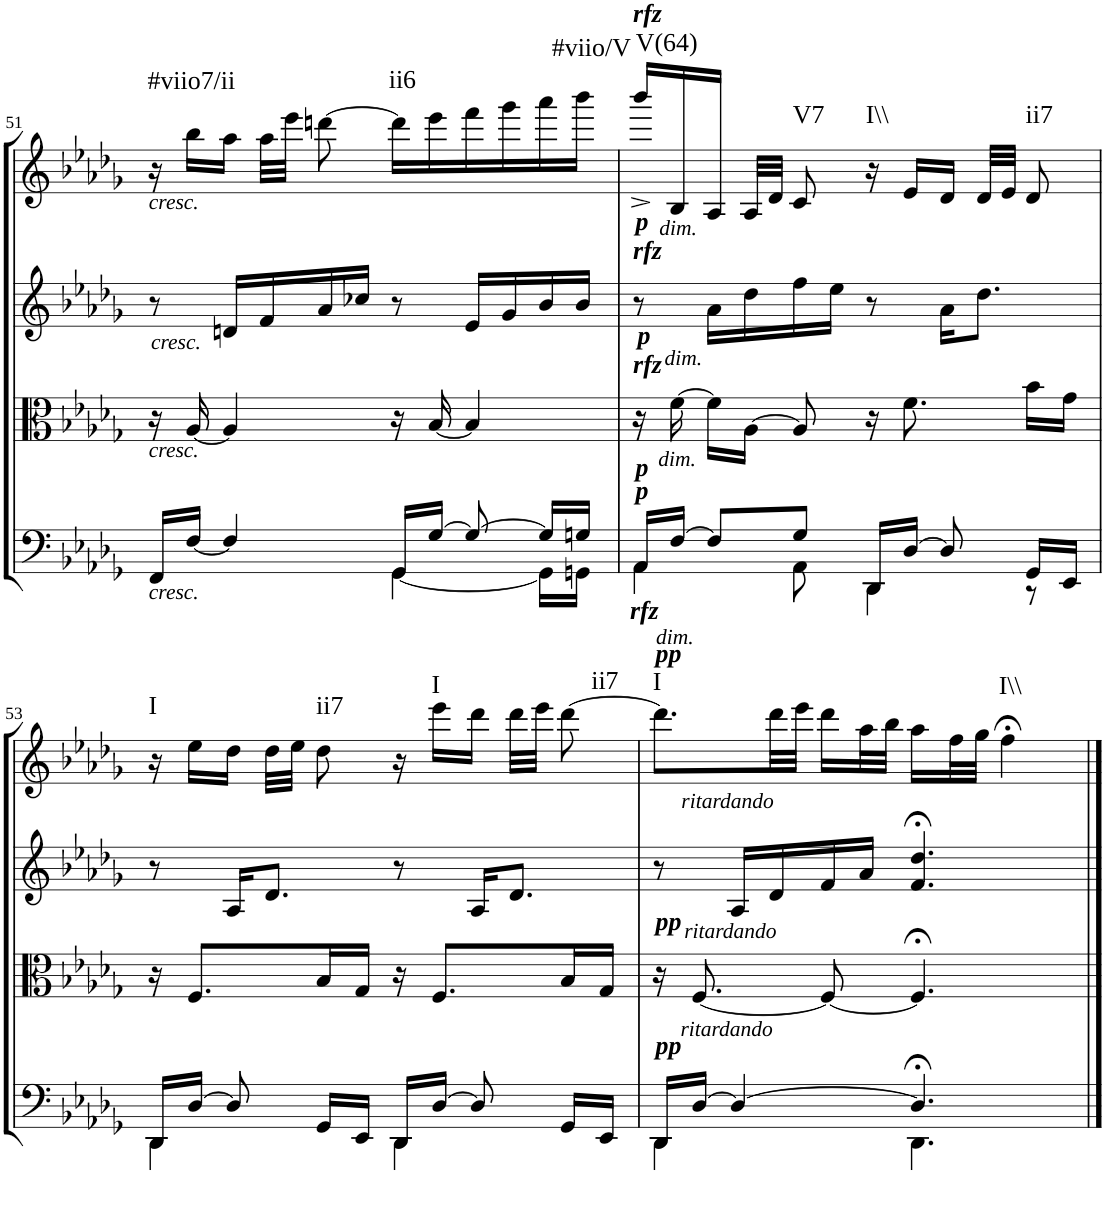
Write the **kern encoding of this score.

**kern	**kern	**kern	**kern	**harte
*part4	*part3	*part2	*part1	*part1
*staff4	*staff3	*staff2	*staff1	*
*I"Cello	*I"Viola	*I"2nd Violin	*I"1st Violin	*
*	*I'Vla	*I'Vln	*I'Vln	*
!!LO:PB:g=z
*clefF4	*clefC3	*clefG2	*clefG2	*
*k[b-e-a-d-g-]	*k[b-e-a-d-g-]	*k[b-e-a-d-g-]	*k[b-e-a-d-g-]	*
*D-:	*D-:	*D-:	*D-:	*
*M6/8	*M6/8	*M6/8	*M6/8	*
=51	=51	=51	=51	=51
*^	*	*	*	*
!	!	!	!	!LO:TX:b:i:t=cresc.	!
!	!	!LO:TX:a:i:t=cresc.	!	!	!
!	!	!LO:TX:b:i:t=cresc.	!	!	!
!LO:TX:b:i:t=cresc.	!	!	!	!	!LO:H:kt=#viio7/ii
16FF/LL	4.ryy	16r	8r	16r	N
[16F/JJ	.	[16A-/	.	16bb-\LL	.
4F/]	.	4A-/]	16dn/LL	16aa-\JJ	.
.	.	.	16f/	32aa-\LLL	.
.	.	.	.	32eee-\JJJ	.
.	.	.	16a-/	[8dddn\	.
.	.	.	16cc-X/JJ	.	.
!	!	!	!	!	!LO:H:kt=ii6
16GG-/LL	[4GG-\	16r	8r	16ddd\LL]	N
[16G-/JJ	.	[16B-/	.	16eee-\	.
8G-/_	.	4B-/]	16e-/LL	16fff\	.
.	.	.	16g-/	16ggg-\	.
16G-/LL]	16GG-\LL]	.	16b-/	16aaa-\	.
!	!	!	!	!	!LO:H:kt=#viio/V
16Gn/JJ	16GGn\JJ	.	16b-/JJ	16bbb-\JJ	N
=52	=52	=52	=52	=52	=52
!	!	!	!	!LO:TX:a:Bi:t=rfz	!
!	!	!	!LO:TX:a:Bi:t=rfz	!	!
!	!	!	!LO:TX:a:Bi:t=p	!	!
!	!	!	!LO:TX:a:i:t=dim.	!	!
!	!	!LO:TX:a:Bi:t=rfz	!	!	!
!	!	!LO:TX:a:Bi:t=p	!	!	!
!	!	!LO:TX:b:Bi:t=p	!	!	!
!	!	!LO:TX:a:i:t=dim.	!	!	!
!	!	!LO:TX:b:i:t=dim.	!	!	!
!LO:TX:b:Bi:t=rfz	!	!	!	!	!
!LO:TX:a:Bi:t=p	!	!	!	!	!
!LO:TX:b:i:t=dim.	!	!	!	!	!LO:H:kt=V(64)
16AA-/LL	4AA-\	16r	8r	16bbb-^/LL	N
[16F/JJ	.	[16f\	.	16B-/	.
8F/L]	.	16f\LL]	16a-\LL	16A-/JJ	.
.	.	[16A-\JJ	16dd-\	32A-/LLL	.
.	.	.	.	32d-/JJJ	.
!	!	!	!	!	!LO:H:kt=V7
8G-/J	8AA-\	8A-/]	16ff\	8c/	N
.	.	.	16ee-\JJ	.	.
!	!	!	!	!	!LO:H:kt=I\\
16DD-/LL	4DD-\	16r	8r	16r	N
[16D-/JJ	.	8.f\	.	16e-/LL	.
8D-/]	.	.	16a-\KL	16d-/JJ	.
.	.	.	8.dd-\J	32d-/LLL	.
.	.	.	.	32e-/JJJ	.
!	!	!	!	!	!LO:H:kt=ii7
16GG-/LL	8r	16b-\LL	.	8d-/	N
16EE-/JJ	.	16g-\JJ	.	.	.
!!LO:LB:g=z
=53	=53	=53	=53	=53	=53
!	!	!	!	!	!LO:H:kt=I
16DD-/LL	4DD-\	16r	8r	16r	N
[16D-/JJ	.	8.F/L	.	16ee-\LL	.
8D-/]	.	.	16A-/KL	16dd-\JJ	.
.	.	.	8.d-/J	32dd-\LLL	.
.	.	.	.	32ee-\JJJ	.
!	!	!	!	!	!LO:H:kt=ii7
16GG-/LL	8ryy	16B-/L	.	8dd-\	N
16EE-/JJ	.	16G-/JJ	.	.	.
16DD-/LL	4DD-\	16r	8r	16r	.
!	!	!	!	!	!LO:H:kt=I
[16D-/JJ	.	8.F/L	.	16eee-\LL	N
8D-/]	.	.	16A-/KL	16ddd-\JJ	.
.	.	.	8.d-/J	32ddd-\LLL	.
.	.	.	.	32eee-\JJJ	.
!	!	!	!	!	!LO:H:kt=ii7
16GG-/LL	8ryy	16B-/L	.	[8ddd-\	N
16EE-/JJ	.	16G-/JJ	.	.	.
=54	=54	=54	=54	=54	=54
!	!	!	!	!LO:TX:a:Bi:t=pp	!
!	!	!	!	!LO:TX:b:i:t=ritardando	!
!	!	!LO:TX:a:Bi:t=pp	!	!	!
!	!	!LO:TX:a:i:t=ritardando	!	!	!
!LO:TX:a:Bi:t=pp	!	!	!	!	!
!LO:TX:a:i:t=ritardando	!	!	!	!	!LO:H:kt=I
16DD-/LL	4DD-\	16r	8r	8.ddd-\L]	N
[16D-/JJ	.	[8.F/	.	.	.
4D-/_	.	.	16A-/LL	.	.
.	.	.	16d-/	32ddd-\LL	.
.	.	.	.	32eee-\JJJ	.
.	8ryy	8F/_	16f/	16ddd-\LL	.
.	.	.	16a-/JJ	32aa-\L	.
.	.	.	.	32bb-\JJJ	.
4.D-;</]	4.DD-\	4.F;</]	4.f/;< 4.dd-/;<	16aa-\LL	.
.	.	.	.	32ff\L	.
.	.	.	.	32gg-\JJJ	.
!	!	!	!	!	!LO:H:kt=I\\
.	.	.	.	4ff;<\	N
*v	*v	*	*	*	*
==	==	==	==	==
*-	*-	*-	*-	*-
